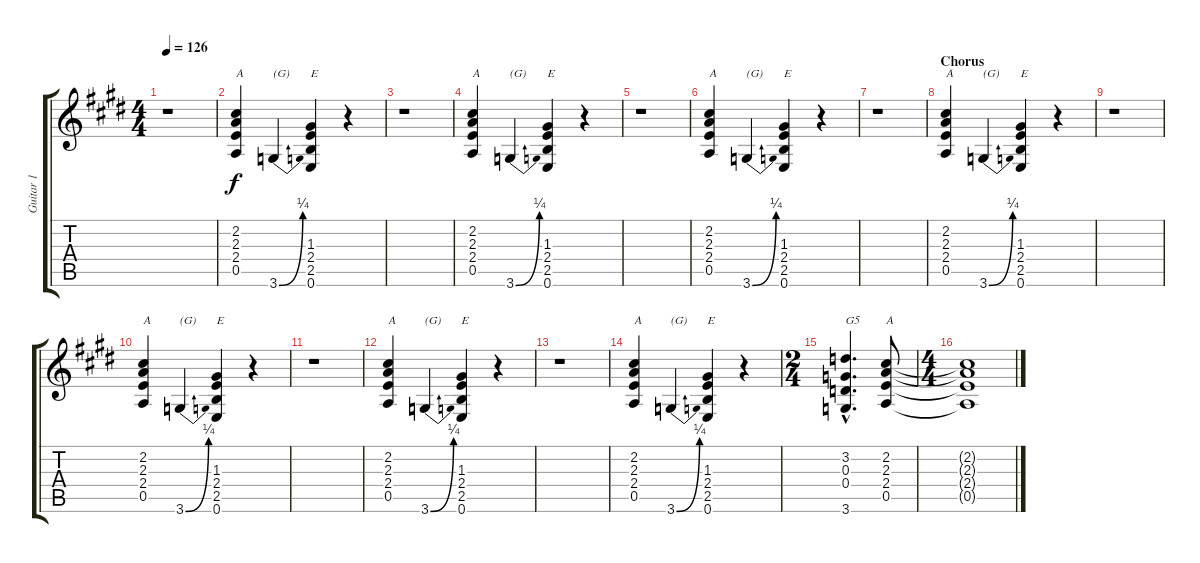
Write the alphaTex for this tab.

\track ("Guitar 1" "Guitar 1") {instrument distortionguitar}
\staff {score tabs}
\tuning (E4 B3 G3 D3 A2 E2) {hide}
\ts (4 4)
\tempo 126
\clef g2
\ks e
r.1{dy f} |
(2.2 2.3 2.4 0.5).4{txt "A"} 3.6{be (bend 0 0 60 1)}.4{txt "(G)"} (1.3 2.4 2.5 0.6).4{txt "E"} r.4 |
r.1 |
(2.2 2.3 2.4 0.5).4{txt "A"} 3.6{be (bend 0 0 60 1)}.4{txt "(G)"} (1.3 2.4 2.5 0.6).4{txt "E"} r.4 |
r.1 |
(2.2 2.3 2.4 0.5).4{txt "A"} 3.6{be (bend 0 0 60 1)}.4{txt "(G)"} (1.3 2.4 2.5 0.6).4{txt "E"} r.4 |
r.1 |
\section ("" "Chorus")
(2.2 2.3 2.4 0.5).4{txt "A"} 3.6{be (bend 0 0 60 1)}.4{txt "(G)"} (1.3 2.4 2.5 0.6).4{txt "E"} r.4 |
r.1 |
(2.2 2.3 2.4 0.5).4{txt "A"} 3.6{be (bend 0 0 60 1)}.4{txt "(G)"} (1.3 2.4 2.5 0.6).4{txt "E"} r.4 |
r.1 |
(2.2 2.3 2.4 0.5).4{txt "A"} 3.6{be (bend 0 0 60 1)}.4{txt "(G)"} (1.3 2.4 2.5 0.6).4{txt "E"} r.4 |
r.1 |
(2.2 2.3 2.4 0.5).4{txt "A"} 3.6{be (bend 0 0 60 1)}.4{txt "(G)"} (1.3 2.4 2.5 0.6).4{txt "E"} r.4 |
\ts (2 4)
(3.2{hac} 0.3{hac} 0.4{hac} 3.6{hac}).4{d txt "G5"} (2.2 2.3 2.4 0.5).8{txt "A"} |
\ts (4 4)
(2.2{t} 2.3{t} 2.4{t} 0.5{t}).1
